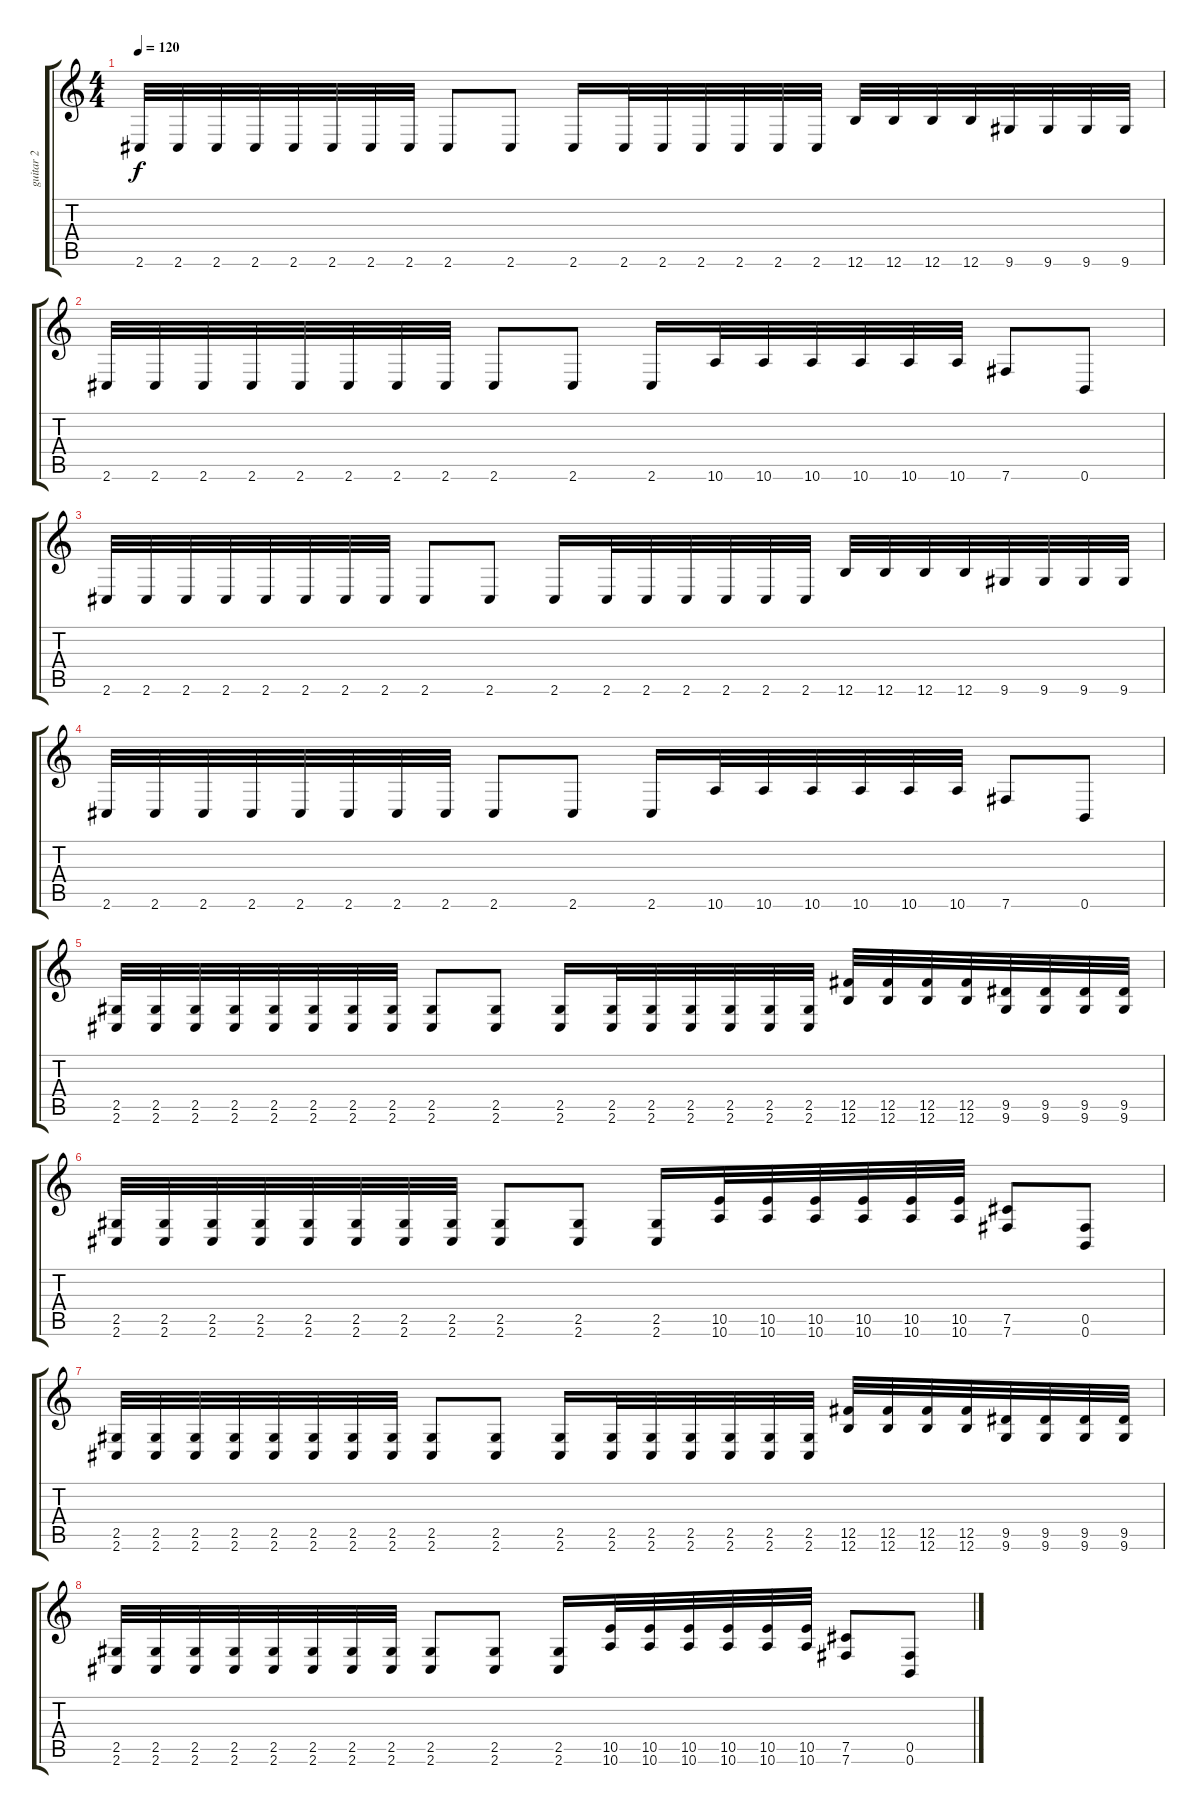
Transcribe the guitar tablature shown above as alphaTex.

\track ("guitar 2" "guitar 2") {instrument overdrivenguitar}
\staff {score tabs}
\tuning (Db4 Ab3 E3 B2 Gb2 B1) {hide}
\ts (4 4)
\tempo 120
\clef g2
\ks c
2.6.32{dy f} 2.6.32 2.6.32 2.6.32 2.6.32 2.6.32 2.6.32 2.6.32 2.6.8 2.6.8 2.6.16 2.6.32 2.6.32 2.6.32 2.6.32 2.6.32 2.6.32 12.6.32 12.6.32 12.6.32 12.6.32 9.6.32 9.6.32 9.6.32 9.6.32 |
2.6.32 2.6.32 2.6.32 2.6.32 2.6.32 2.6.32 2.6.32 2.6.32 2.6.8 2.6.8 2.6.16 10.6.32 10.6.32 10.6.32 10.6.32 10.6.32 10.6.32 7.6.8 0.6.8 |
2.6.32 2.6.32 2.6.32 2.6.32 2.6.32 2.6.32 2.6.32 2.6.32 2.6.8 2.6.8 2.6.16 2.6.32 2.6.32 2.6.32 2.6.32 2.6.32 2.6.32 12.6.32 12.6.32 12.6.32 12.6.32 9.6.32 9.6.32 9.6.32 9.6.32 |
2.6.32 2.6.32 2.6.32 2.6.32 2.6.32 2.6.32 2.6.32 2.6.32 2.6.8 2.6.8 2.6.16 10.6.32 10.6.32 10.6.32 10.6.32 10.6.32 10.6.32 7.6.8 0.6.8 |
(2.5 2.6).32 (2.5 2.6).32 (2.5 2.6).32 (2.5 2.6).32 (2.5 2.6).32 (2.5 2.6).32 (2.5 2.6).32 (2.5 2.6).32 (2.5 2.6).8 (2.5 2.6).8 (2.5 2.6).16 (2.5 2.6).32 (2.5 2.6).32 (2.5 2.6).32 (2.5 2.6).32 (2.5 2.6).32 (2.5 2.6).32 (12.5 12.6).32 (12.5 12.6).32 (12.5 12.6).32 (12.5 12.6).32 (9.5 9.6).32 (9.5 9.6).32 (9.5 9.6).32 (9.5 9.6).32 |
(2.5 2.6).32 (2.5 2.6).32 (2.5 2.6).32 (2.5 2.6).32 (2.5 2.6).32 (2.5 2.6).32 (2.5 2.6).32 (2.5 2.6).32 (2.5 2.6).8 (2.5 2.6).8 (2.5 2.6).16 (10.5 10.6).32 (10.5 10.6).32 (10.5 10.6).32 (10.5 10.6).32 (10.5 10.6).32 (10.5 10.6).32 (7.5 7.6).8 (0.5 0.6).8 |
(2.5 2.6).32 (2.5 2.6).32 (2.5 2.6).32 (2.5 2.6).32 (2.5 2.6).32 (2.5 2.6).32 (2.5 2.6).32 (2.5 2.6).32 (2.5 2.6).8 (2.5 2.6).8 (2.5 2.6).16 (2.5 2.6).32 (2.5 2.6).32 (2.5 2.6).32 (2.5 2.6).32 (2.5 2.6).32 (2.5 2.6).32 (12.5 12.6).32 (12.5 12.6).32 (12.5 12.6).32 (12.5 12.6).32 (9.5 9.6).32 (9.5 9.6).32 (9.5 9.6).32 (9.5 9.6).32 |
(2.5 2.6).32 (2.5 2.6).32 (2.5 2.6).32 (2.5 2.6).32 (2.5 2.6).32 (2.5 2.6).32 (2.5 2.6).32 (2.5 2.6).32 (2.5 2.6).8 (2.5 2.6).8 (2.5 2.6).16 (10.5 10.6).32 (10.5 10.6).32 (10.5 10.6).32 (10.5 10.6).32 (10.5 10.6).32 (10.5 10.6).32 (7.5 7.6).8 (0.5 0.6).8
